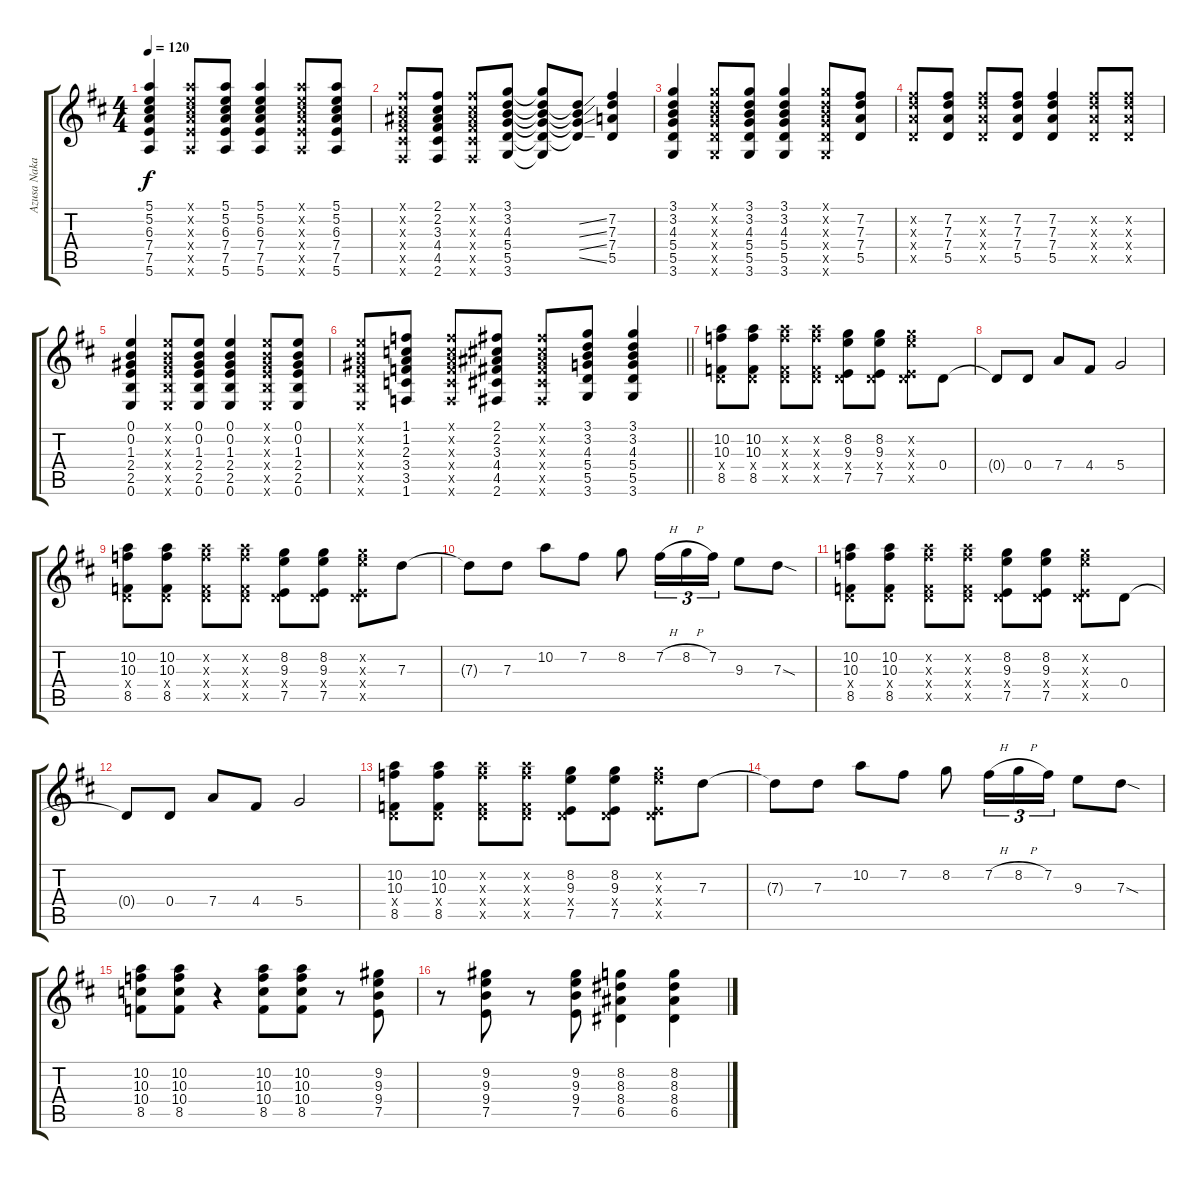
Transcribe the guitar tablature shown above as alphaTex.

\track ("Azusa Nakano" "Azusa Naka") {instrument overdrivenguitar}
\staff {score tabs}
\tuning (E4 B3 G3 D3 A2 E2) {hide}
\ts (4 4)
\tempo 120
\clef g2
\ks d
(5.1 5.2 6.3 7.4 7.5 5.6).4{dy f} (5.1{x} 5.2{x} 6.3{x} 7.4{x} 7.5{x} 5.6{x}).8 (5.1 5.2 6.3 7.4 7.5 5.6).8 (5.1 5.2 6.3 7.4 7.5 5.6).4 (5.1{x} 5.2{x} 6.3{x} 7.4{x} 7.5{x} 5.6{x}).8 (5.1 5.2 6.3 7.4 7.5 5.6).8 |
(2.1{x} 2.2{x} 3.3{x} 4.4{x} 4.5{x} 2.6{x}).8 (2.1 2.2 3.3 4.4 4.5 2.6).8 (2.1{x} 2.2{x} 3.3{x} 4.4{x} 4.5{x} 2.6{x}).8 (3.1 3.2 4.3 5.4 5.5 3.6).8 (3.1{t} 3.2{t} 4.3{t} 5.4{t} 5.5{t} 3.6{t}).8 (3.2{ss t} 4.3{ss t} 5.4{ss t} 5.5{ss t}).8 (7.2 7.3 7.4 5.5).4 |
(3.1 3.2 4.3 5.4 5.5 3.6).4 (3.1{x} 3.2{x} 4.3{x} 5.4{x} 5.5{x} 3.6{x}).8 (3.1 3.2 4.3 5.4 5.5 3.6).8 (3.1 3.2 4.3 5.4 5.5 3.6).4 (3.1{x} 3.2{x} 4.3{x} 5.4{x} 5.5{x} 3.6{x}).8 (7.2 7.3 7.4 5.5).8 |
(7.2{x} 7.3{x} 7.4{x} 5.5{x}).8 (7.2 7.3 7.4 5.5).8 (7.2{x} 7.3{x} 7.4{x} 5.5{x}).8 (7.2 7.3 7.4 5.5).8 (7.2 7.3 7.4 5.5).4 (7.2{x} 7.3{x} 7.4{x} 5.5{x}).8 (7.2{x} 7.3{x} 7.4{x} 5.5{x}).8 |
(0.1 0.2 1.3 2.4 2.5 0.6).4 (0.1{x} 0.2{x} 1.3{x} 2.4{x} 2.5{x} 0.6{x}).8 (0.1 0.2 1.3 2.4 2.5 0.6).8 (0.1 0.2 1.3 2.4 2.5 0.6).4 (0.1{x} 0.2{x} 1.3{x} 2.4{x} 2.5{x} 0.6{x}).8 (0.1 0.2 1.3 2.4 2.5 0.6).8 |
\barLineRight lightlight
(0.1{x} 0.2{x} 1.3{x} 2.4{x} 2.5{x} 0.6{x}).8 (1.1 1.2 2.3 3.4 3.5 1.6).8 (1.1{x} 1.2{x} 2.3{x} 3.4{x} 3.5{x} 1.6{x}).8 (2.1 2.2 3.3 4.4 4.5 2.6).8 (2.1{x} 2.2{x} 3.3{x} 4.4{x} 4.5{x} 2.6{x}).8 (3.1 3.2 4.3 5.4 5.5 3.6).8 (3.1 3.2 4.3 5.4 5.5 3.6).4 |
(10.2 10.3 0.4{x} 8.5).8 (10.2 10.3 0.4{x} 8.5).8 (10.2{x} 10.3{x} 0.4{x} 8.5{x}).8 (10.2{x} 10.3{x} 0.4{x} 8.5{x}).8 (8.2 9.3 0.4{x} 7.5).8 (8.2 9.3 0.4{x} 7.5).8 (8.2{x} 9.3{x} 0.4{x} 7.5{x}).8 0.4.8 |
0.4{t}.8 0.4.8 7.4.8 4.4.8 5.4.2 |
(10.2 10.3 0.4{x} 8.5).8 (10.2 10.3 0.4{x} 8.5).8 (10.2{x} 10.3{x} 0.4{x} 8.5{x}).8 (10.2{x} 10.3{x} 0.4{x} 8.5{x}).8 (8.2 9.3 0.4{x} 7.5).8 (8.2 9.3 0.4{x} 7.5).8 (8.2{x} 9.3{x} 0.4{x} 7.5{x}).8 7.3.8 |
7.3{t}.8 7.3.8 10.2.8 7.2.8 8.2.8 7.2{h}.16{tu (3 2)} 8.2{h}.16{tu (3 2)} 7.2.16{tu (3 2)} 9.3.8 7.3{sod}.8 |
(10.2 10.3 0.4{x} 8.5).8 (10.2 10.3 0.4{x} 8.5).8 (10.2{x} 10.3{x} 0.4{x} 8.5{x}).8 (10.2{x} 10.3{x} 0.4{x} 8.5{x}).8 (8.2 9.3 0.4{x} 7.5).8 (8.2 9.3 0.4{x} 7.5).8 (8.2{x} 9.3{x} 0.4{x} 7.5{x}).8 0.4.8 |
0.4{t}.8 0.4.8 7.4.8 4.4.8 5.4.2 |
(10.2 10.3 0.4{x} 8.5).8 (10.2 10.3 0.4{x} 8.5).8 (10.2{x} 10.3{x} 0.4{x} 8.5{x}).8 (10.2{x} 10.3{x} 0.4{x} 8.5{x}).8 (8.2 9.3 0.4{x} 7.5).8 (8.2 9.3 0.4{x} 7.5).8 (8.2{x} 9.3{x} 0.4{x} 7.5{x}).8 7.3.8 |
7.3{t}.8 7.3.8 10.2.8 7.2.8 8.2.8 7.2{h}.16{tu (3 2)} 8.2{h}.16{tu (3 2)} 7.2.16{tu (3 2)} 9.3.8 7.3{sod}.8 |
(10.2 10.3 10.4 8.5).8 (10.2 10.3 10.4 8.5).8 r.4 (10.2 10.3 10.4 8.5).8 (10.2 10.3 10.4 8.5).8 r.8 (9.2 9.3 9.4 7.5).8 |
r.8 (9.2 9.3 9.4 7.5).8 r.8 (9.2 9.3 9.4 7.5).8 (8.2 8.3 8.4 6.5).4 (8.2 8.3 8.4 6.5).4
